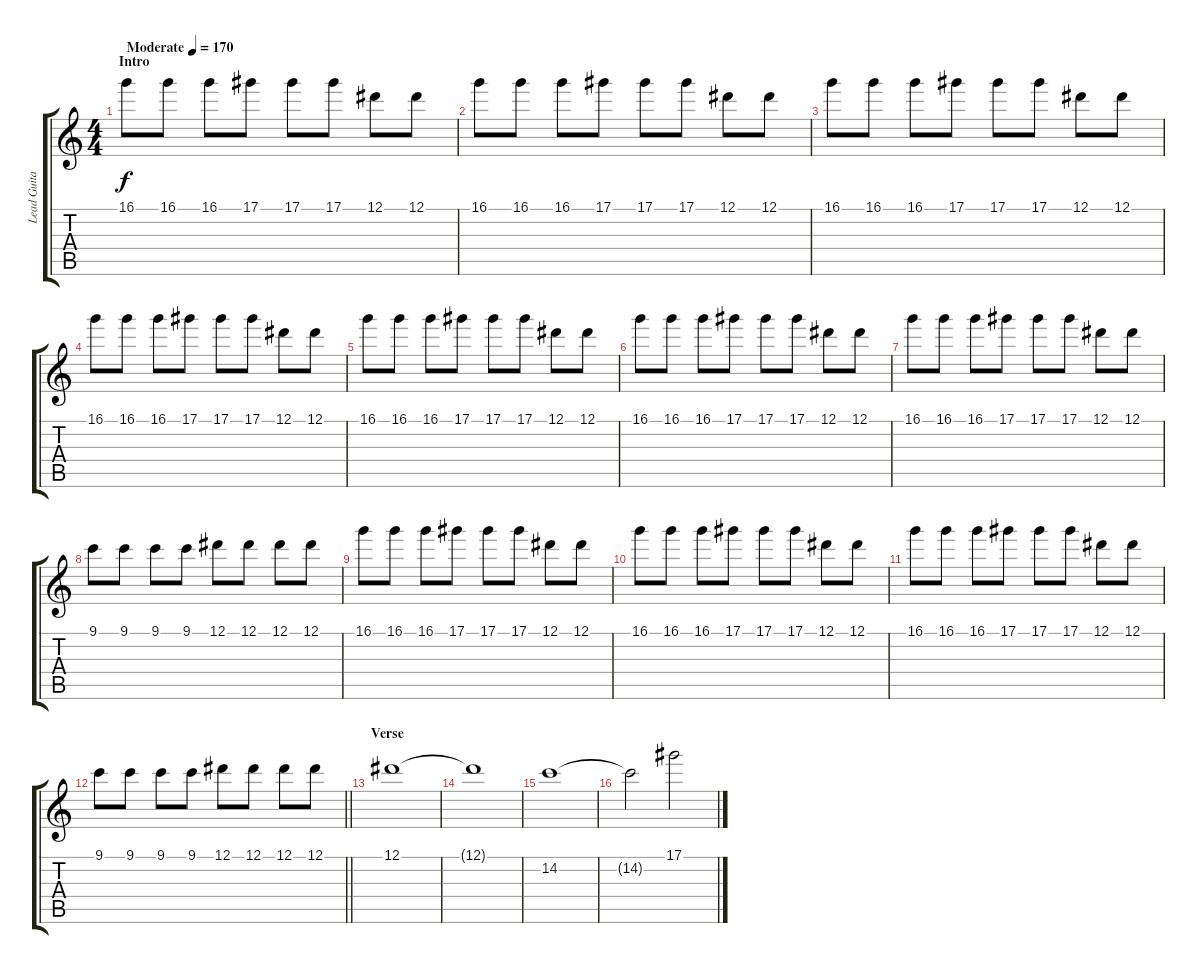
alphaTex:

\track ("Lead Guitar" "Lead Guita") {instrument distortionguitar}
\staff {score tabs}
\tuning (Eb4 Bb3 Gb3 Db3 Ab2 Db2) {hide}
\ts (4 4)
\section ("" "Intro")
\tempo (170 "Moderate")
\clef g2
\ks c
16.1.8{dy f instrument distortionguitar beam Down} 16.1.8{beam Down} 16.1.8 17.1.8 17.1.8 17.1.8 12.1.8 12.1.8 |
16.1.8 16.1.8 16.1.8 17.1.8 17.1.8 17.1.8 12.1.8 12.1.8 |
16.1.8 16.1.8 16.1.8 17.1.8 17.1.8 17.1.8 12.1.8 12.1.8 |
16.1.8 16.1.8 16.1.8 17.1.8 17.1.8 17.1.8 12.1.8 12.1.8 |
16.1.8 16.1.8 16.1.8 17.1.8 17.1.8 17.1.8 12.1.8 12.1.8 |
16.1.8 16.1.8 16.1.8 17.1.8 17.1.8 17.1.8 12.1.8 12.1.8 |
16.1.8 16.1.8 16.1.8 17.1.8 17.1.8 17.1.8 12.1.8 12.1.8 |
9.1.8 9.1.8 9.1.8 9.1.8 12.1.8 12.1.8 12.1.8 12.1.8 |
16.1.8 16.1.8 16.1.8 17.1.8 17.1.8 17.1.8 12.1.8 12.1.8 |
16.1.8 16.1.8 16.1.8 17.1.8 17.1.8 17.1.8 12.1.8 12.1.8 |
16.1.8 16.1.8 16.1.8 17.1.8 17.1.8 17.1.8 12.1.8 12.1.8 |
\barLineRight lightlight
9.1.8 9.1.8 9.1.8 9.1.8 12.1.8 12.1.8 12.1.8 12.1.8 |
\section ("" "Verse")
12.1.1 |
12.1{t}.1 |
14.2.1 |
14.2{t}.2 17.1.2
